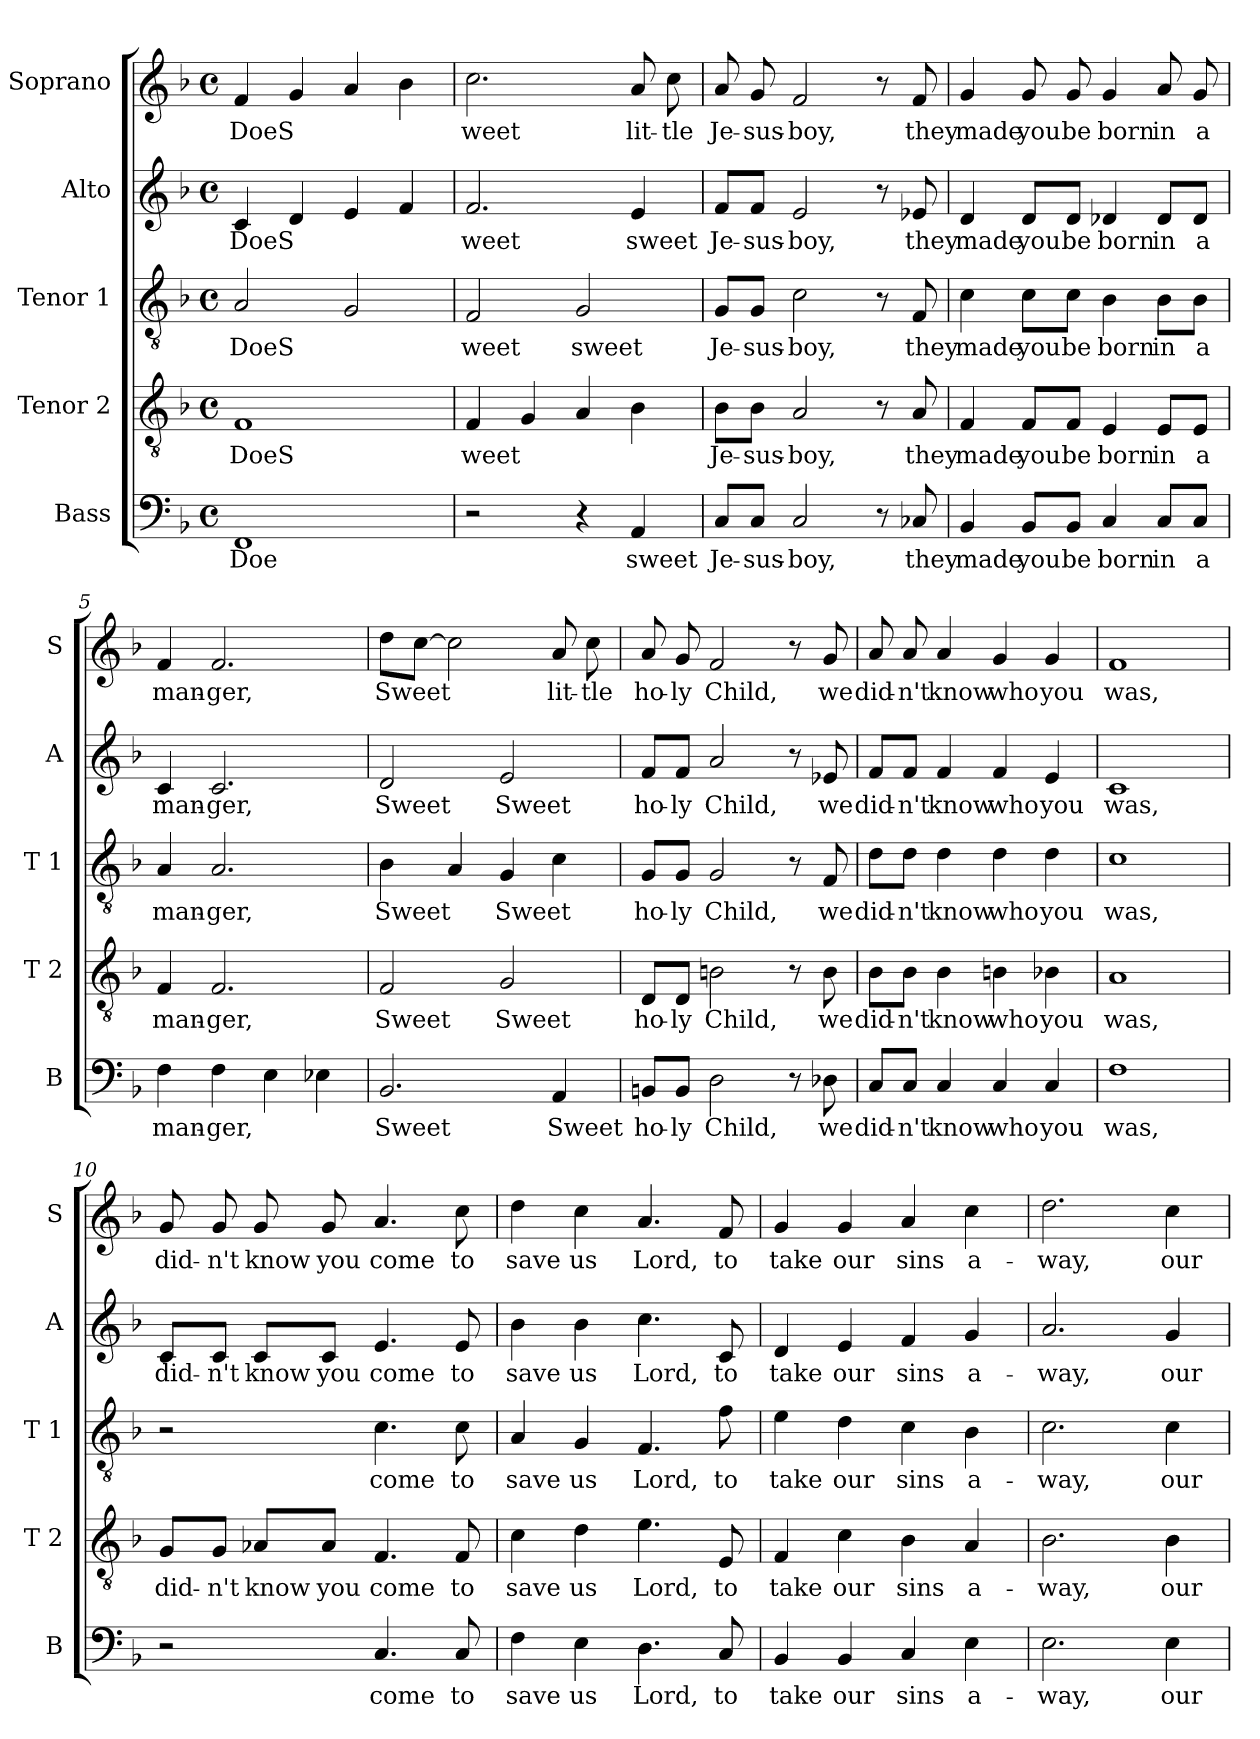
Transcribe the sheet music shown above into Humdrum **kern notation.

**kern	**text	**kern	**text	**kern	**text	**kern	**text	**kern	**text
*part5	*part5	*part4	*part4	*part3	*part3	*part2	*part2	*part1	*part1
*staff5	*staff5	*staff4	*staff4	*staff3	*staff3	*staff2	*staff2	*staff1	*staff1
*I"Bass	*	*I"Tenor 2	*	*I"Tenor 1	*	*I"Alto	*	*I"Soprano	*
*I'B	*	*I'T 2	*	*I'T 1	*	*I'A	*	*I'S	*
*clefF4	*	*clefGv2	*	*clefGv2	*	*clefG2	*	*clefG2	*
*k[b-]	*	*k[b-]	*	*k[b-]	*	*k[b-]	*	*k[b-]	*
*F:	*	*F:	*	*F:	*	*F:	*	*F:	*
*M4/4	*	*M4/4	*	*M4/4	*	*M4/4	*	*M4/4	*
*met(c)	*	*met(c)	*	*met(c)	*	*met(c)	*	*met(c)	*
=1	=1	=1	=1	=1	=1	=1	=1	=1	=1
!	!LO:LY:b	!	!LO:LY:b	!	!LO:LY:b	!	!LO:LY:b	!	!LO:LY:b
1FF	Doe	1F	DoeS	2A/	DoeS	4c/	DoeS	4f/	DoeS
.	.	.	.	.	.	4d/	.	4g/	.
.	.	.	.	2G/	.	4e/	.	4a/	.
.	.	.	.	.	.	4f/	.	4b-\	.
=2	=2	=2	=2	=2	=2	=2	=2	=2	=2
!	!	!	!LO:LY:b	!	!LO:LY:b	!	!LO:LY:b	!	!LO:LY:b
2r	.	4F/	weet	2F/	weet	2.f/	weet	2.cc\	weet
.	.	4G/	.	.	.	.	.	.	.
!	!	!	!	!	!LO:LY:b	!	!	!	!
4r	.	4A/	.	2G/	sweet	.	.	.	.
!	!LO:LY:b	!	!	!	!	!	!LO:LY:b	!	!LO:LY:b
4AA/	sweet	4B-\	.	.	.	4e/	sweet	8a/	lit-
!	!	!	!	!	!	!	!	!	!LO:LY:b
.	.	.	.	.	.	.	.	8cc\	-tle
=3	=3	=3	=3	=3	=3	=3	=3	=3	=3
!	!LO:LY:b	!	!LO:LY:b	!	!LO:LY:b	!	!LO:LY:b	!	!LO:LY:b
8C/L	Je-	8B-\L	Je-	8G/L	Je-	8f/L	Je-	8a/	Je-
!	!LO:LY:b	!	!LO:LY:b	!	!LO:LY:b	!	!LO:LY:b	!	!LO:LY:b
8C/J	-sus-	8B-\J	-sus-	8G/J	-sus-	8f/J	-sus-	8g/	-sus-
!	!LO:LY:b	!	!LO:LY:b	!	!LO:LY:b	!	!LO:LY:b	!	!LO:LY:b
2C/	-boy,	2A/	-boy,	2c\	-boy,	2e/	-boy,	2f/	-boy,
8r	.	8r	.	8r	.	8r	.	8r	.
!	!LO:LY:b	!	!LO:LY:b	!	!LO:LY:b	!	!LO:LY:b	!	!LO:LY:b
8C-X/	they	8A/	they	8F/	they	8e-X/	they	8f/	they
=4	=4	=4	=4	=4	=4	=4	=4	=4	=4
!	!LO:LY:b	!	!LO:LY:b	!	!LO:LY:b	!	!LO:LY:b	!	!LO:LY:b
4BB-/	made	4F/	made	4c\	made	4d/	made	4g/	made
!	!LO:LY:b	!	!LO:LY:b	!	!LO:LY:b	!	!LO:LY:b	!	!LO:LY:b
8BB-/L	you	8F/L	you	8c\L	you	8d/L	you	8g/	you
!	!LO:LY:b	!	!LO:LY:b	!	!LO:LY:b	!	!LO:LY:b	!	!LO:LY:b
8BB-/J	be	8F/J	be	8c\J	be	8d/J	be	8g/	be
!	!LO:LY:b	!	!LO:LY:b	!	!LO:LY:b	!	!LO:LY:b	!	!LO:LY:b
4C/	born	4E/	born	4B-\	born	4d-X/	born	4g/	born
!	!LO:LY:b	!	!LO:LY:b	!	!LO:LY:b	!	!LO:LY:b	!	!LO:LY:b
8C/L	in	8E/L	in	8B-\L	in	8d-/L	in	8a/	in
!	!LO:LY:b	!	!LO:LY:b	!	!LO:LY:b	!	!LO:LY:b	!	!LO:LY:b
8C/J	a	8E/J	a	8B-\J	a	8d-/J	a	8g/	a
!!LO:LB:g=z
=5	=5	=5	=5	=5	=5	=5	=5	=5	=5
!	!LO:LY:b	!	!LO:LY:b	!	!LO:LY:b	!	!LO:LY:b	!	!LO:LY:b
4F\	man-	4F/	man-	4A/	man-	4c/	man-	4f/	man-
!	!LO:LY:b	!	!LO:LY:b	!	!LO:LY:b	!	!LO:LY:b	!	!LO:LY:b
4F\	-ger,	2.F/	-ger,	2.A/	-ger,	2.c/	-ger,	2.f/	-ger,
4E\	.	.	.	.	.	.	.	.	.
4E-X\	.	.	.	.	.	.	.	.	.
=6	=6	=6	=6	=6	=6	=6	=6	=6	=6
!	!LO:LY:b	!	!LO:LY:b	!	!LO:LY:b	!	!LO:LY:b	!	!LO:LY:b
2.BB-/	Sweet	2F/	Sweet	4B-\	Sweet	2d/	Sweet	8dd\L	Sweet
.	.	.	.	.	.	.	.	[8cc\J	.
.	.	.	.	4A/	.	.	.	2cc\]	.
!	!	!	!LO:LY:b	!	!LO:LY:b	!	!LO:LY:b	!	!
.	.	2G/	Sweet	4G/	Sweet	2e/	Sweet	.	.
!	!LO:LY:b	!	!	!	!	!	!	!	!LO:LY:b
4AA/	Sweet	.	.	4c\	.	.	.	8a/	lit-
!	!	!	!	!	!	!	!	!	!LO:LY:b
.	.	.	.	.	.	.	.	8cc\	-tle
=7	=7	=7	=7	=7	=7	=7	=7	=7	=7
!	!LO:LY:b	!	!LO:LY:b	!	!LO:LY:b	!	!LO:LY:b	!	!LO:LY:b
8BBn/L	ho-	8D/L	ho-	8G/L	ho-	8f/L	ho-	8a/	ho-
!	!LO:LY:b	!	!LO:LY:b	!	!LO:LY:b	!	!LO:LY:b	!	!LO:LY:b
8BB/J	-ly	8D/J	-ly	8G/J	-ly	8f/J	-ly	8g/	-ly
!	!LO:LY:b	!	!LO:LY:b	!	!LO:LY:b	!	!LO:LY:b	!	!LO:LY:b
2D\	Child,	2Bn\	Child,	2G/	Child,	2a/	Child,	2f/	Child,
8r	.	8r	.	8r	.	8r	.	8r	.
!	!LO:LY:b	!	!LO:LY:b	!	!LO:LY:b	!	!LO:LY:b	!	!LO:LY:b
8D-X\	we	8B\	we	8F/	we	8e-X/	we	8g/	we
=8	=8	=8	=8	=8	=8	=8	=8	=8	=8
!	!LO:LY:b	!	!LO:LY:b	!	!LO:LY:b	!	!LO:LY:b	!	!LO:LY:b
8C/L	did-	8B-\L	did-	8d\L	did-	8f/L	did-	8a/	did-
!	!LO:LY:b	!	!LO:LY:b	!	!LO:LY:b	!	!LO:LY:b	!	!LO:LY:b
8C/J	-n't	8B-\J	-n't	8d\J	-n't	8f/J	-n't	8a/	-n't
!	!LO:LY:b	!	!LO:LY:b	!	!LO:LY:b	!	!LO:LY:b	!	!LO:LY:b
4C/	know	4B-\	know	4d\	know	4f/	know	4a/	know
!	!LO:LY:b	!	!LO:LY:b	!	!LO:LY:b	!	!LO:LY:b	!	!LO:LY:b
4C/	who	4Bn\	who	4d\	who	4f/	who	4g/	who
!	!LO:LY:b	!	!LO:LY:b	!	!LO:LY:b	!	!LO:LY:b	!	!LO:LY:b
4C/	you	4B-X\	you	4d\	you	4e/	you	4g/	you
=9	=9	=9	=9	=9	=9	=9	=9	=9	=9
!	!LO:LY:b	!	!LO:LY:b	!	!LO:LY:b	!	!LO:LY:b	!	!LO:LY:b
1F	was,	1A	was,	1c	was,	1c	was,	1f	was,
!!LO:PB:g=z
=10	=10	=10	=10	=10	=10	=10	=10	=10	=10
!	!	!	!LO:LY:b	!	!	!	!LO:LY:b	!	!LO:LY:b
2r	.	8G/L	did-	2r	.	8c/L	did-	8g/	did-
!	!	!	!LO:LY:b	!	!	!	!LO:LY:b	!	!LO:LY:b
.	.	8G/J	-n't	.	.	8c/J	-n't	8g/	-n't
!	!	!	!LO:LY:b	!	!	!	!LO:LY:b	!	!LO:LY:b
.	.	8A-X/L	know	.	.	8c/L	know	8g/	know
!	!	!	!LO:LY:b	!	!	!	!LO:LY:b	!	!LO:LY:b
.	.	8A-/J	you	.	.	8c/J	you	8g/	you
!	!LO:LY:b	!	!LO:LY:b	!	!LO:LY:b	!	!LO:LY:b	!	!LO:LY:b
4.C/	come	4.F/	come	4.c\	come	4.e/	come	4.a/	come
!	!LO:LY:b	!	!LO:LY:b	!	!LO:LY:b	!	!LO:LY:b	!	!LO:LY:b
8C/	to	8F/	to	8c\	to	8e/	to	8cc\	to
=11	=11	=11	=11	=11	=11	=11	=11	=11	=11
!	!LO:LY:b	!	!LO:LY:b	!	!LO:LY:b	!	!LO:LY:b	!	!LO:LY:b
4F\	save	4c\	save	4A/	save	4b-\	save	4dd\	save
!	!LO:LY:b	!	!LO:LY:b	!	!LO:LY:b	!	!LO:LY:b	!	!LO:LY:b
4E\	us	4d\	us	4G/	us	4b-\	us	4cc\	us
!	!LO:LY:b	!	!LO:LY:b	!	!LO:LY:b	!	!LO:LY:b	!	!LO:LY:b
4.D\	Lord,	4.e\	Lord,	4.F/	Lord,	4.cc\	Lord,	4.a/	Lord,
!	!LO:LY:b	!	!LO:LY:b	!	!LO:LY:b	!	!LO:LY:b	!	!LO:LY:b
8C/	to	8E/	to	8f\	to	8c/	to	8f/	to
=12	=12	=12	=12	=12	=12	=12	=12	=12	=12
!	!LO:LY:b	!	!LO:LY:b	!	!LO:LY:b	!	!LO:LY:b	!	!LO:LY:b
4BB-/	take	4F/	take	4e\	take	4d/	take	4g/	take
!	!LO:LY:b	!	!LO:LY:b	!	!LO:LY:b	!	!LO:LY:b	!	!LO:LY:b
4BB-/	our	4c\	our	4d\	our	4e/	our	4g/	our
!	!LO:LY:b	!	!LO:LY:b	!	!LO:LY:b	!	!LO:LY:b	!	!LO:LY:b
4C/	sins	4B-\	sins	4c\	sins	4f/	sins	4a/	sins
!	!LO:LY:b	!	!LO:LY:b	!	!LO:LY:b	!	!LO:LY:b	!	!LO:LY:b
4E\	a-	4A/	a-	4B-\	a-	4g/	a-	4cc\	a-
=13	=13	=13	=13	=13	=13	=13	=13	=13	=13
!	!LO:LY:b	!	!LO:LY:b	!	!LO:LY:b	!	!LO:LY:b	!	!LO:LY:b
2.E\	-way,	2.B-\	-way,	2.c\	-way,	2.a/	-way,	2.dd\	-way,
!	!LO:LY:b	!	!LO:LY:b	!	!LO:LY:b	!	!LO:LY:b	!	!LO:LY:b
4E\	our	4B-\	our	4c\	our	4g/	our	4cc\	our
=	=	=	=	=	=	=	=	=	=
*-	*-	*-	*-	*-	*-	*-	*-	*-	*-
